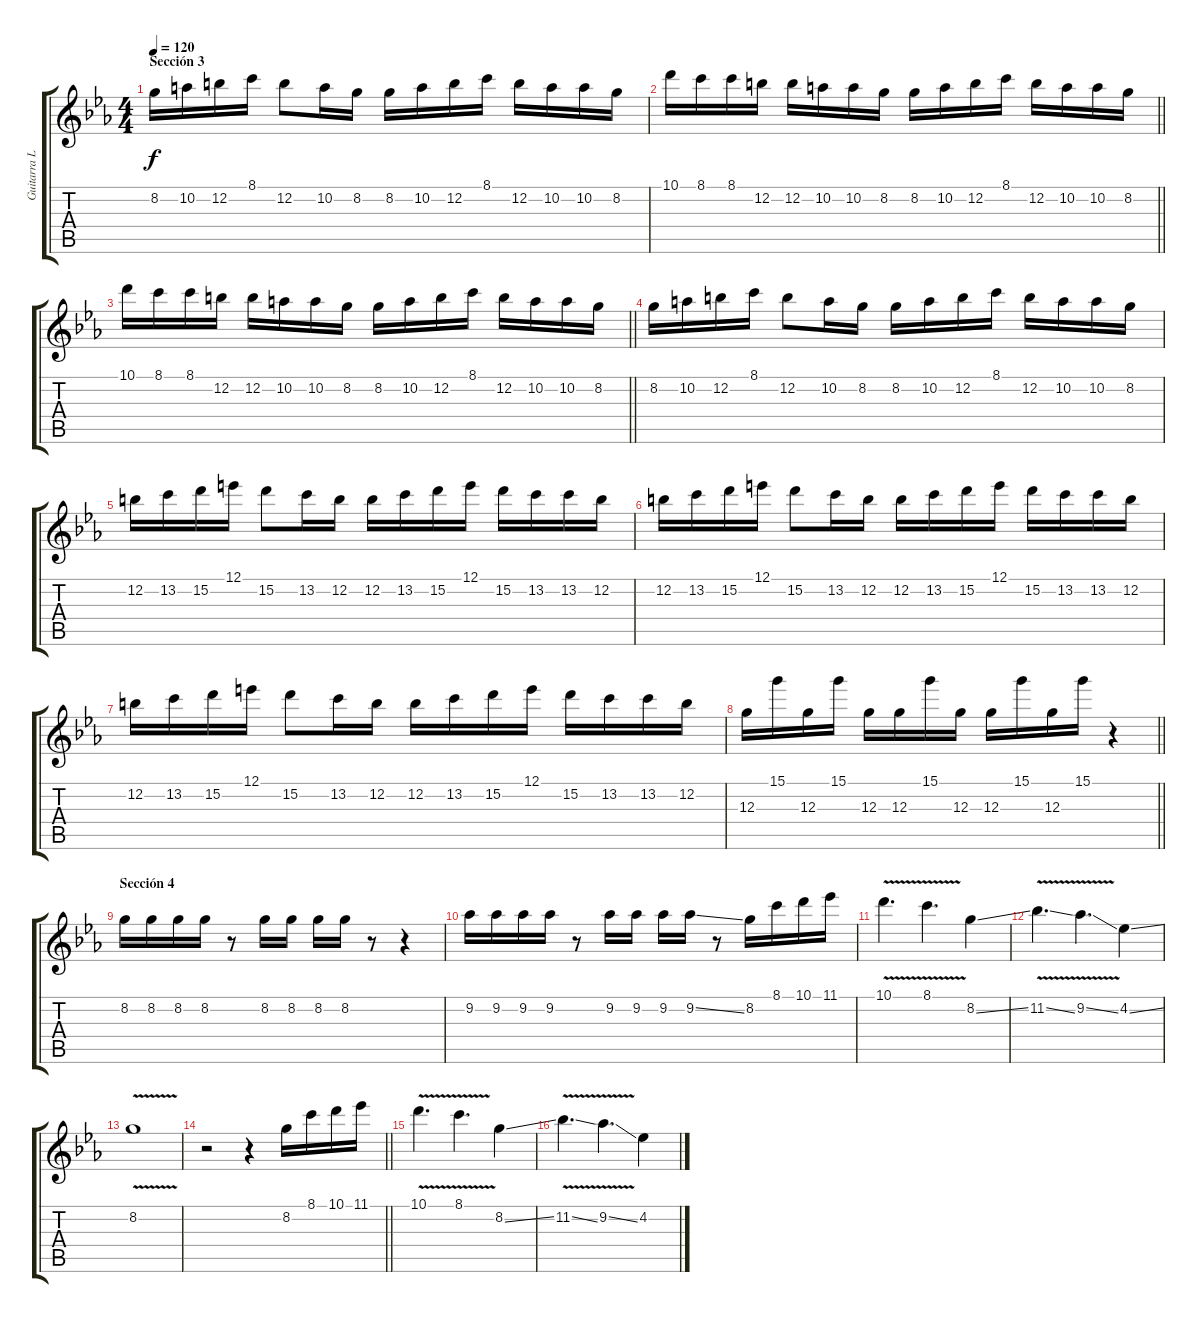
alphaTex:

\track ("Guitarra Lider 1" "Guitarra L") {instrument distortionguitar}
\staff {score tabs}
\tuning (E4 B3 G3 D3 A2 E2) {hide}
\ts (4 4)
\section ("" "Sección 3")
\tempo 120
\clef g2
\ks eb
8.2.16{dy f} 10.2.16 12.2.16 8.1.16 12.2.8 10.2.16 8.2.16 8.2.16 10.2.16 12.2.16 8.1.16 12.2.16 10.2.16 10.2.16 8.2.16 |
\barLineRight lightlight
10.1.16 8.1.16 8.1.16 12.2.16 12.2.16 10.2.16 10.2.16 8.2.16 8.2.16 10.2.16 12.2.16 8.1.16 12.2.16 10.2.16 10.2.16 8.2.16 |
\barLineRight lightlight
10.1.16 8.1.16 8.1.16 12.2.16 12.2.16 10.2.16 10.2.16 8.2.16 8.2.16 10.2.16 12.2.16 8.1.16 12.2.16 10.2.16 10.2.16 8.2.16 |
8.2.16 10.2.16 12.2.16 8.1.16 12.2.8 10.2.16 8.2.16 8.2.16 10.2.16 12.2.16 8.1.16 12.2.16 10.2.16 10.2.16 8.2.16 |
12.2.16 13.2.16 15.2.16 12.1.16 15.2.8 13.2.16 12.2.16 12.2.16 13.2.16 15.2.16 12.1.16 15.2.16 13.2.16 13.2.16 12.2.16 |
12.2.16 13.2.16 15.2.16 12.1.16 15.2.8 13.2.16 12.2.16 12.2.16 13.2.16 15.2.16 12.1.16 15.2.16 13.2.16 13.2.16 12.2.16 |
12.2.16 13.2.16 15.2.16 12.1.16 15.2.8 13.2.16 12.2.16 12.2.16 13.2.16 15.2.16 12.1.16 15.2.16 13.2.16 13.2.16 12.2.16 |
\barLineRight lightlight
12.3.16 15.1.16 12.3.16 15.1.16 12.3.16 12.3.16 15.1.16 12.3.16 12.3.16 15.1.16 12.3.16 15.1.16 r.4 |
\section ("" "Sección 4")
8.2.16 8.2.16 8.2.16 8.2.16 r.8 8.2.16 8.2.16 8.2.16 8.2.16 r.8 r.4 |
9.2.16 9.2.16 9.2.16 9.2.16 r.8 9.2.16 9.2.16 9.2.16 9.2{ss}.16 r.8 8.2.16 8.1.16 10.1.16 11.1.16 |
10.1{v}.4{d} 8.1{v}.4{d} 8.2{ss}.4 |
11.2{v ss}.4{d} 9.2{v ss}.4{d} 4.2{ss}.4 |
8.2{v}.1 |
\barLineRight lightlight
r.2 r.4 8.2.16 8.1.16 10.1.16 11.1.16 |
10.1{v}.4{d} 8.1{v}.4{d} 8.2{ss}.4 |
11.2{v ss}.4{d} 9.2{v ss}.4{d} 4.2.4
